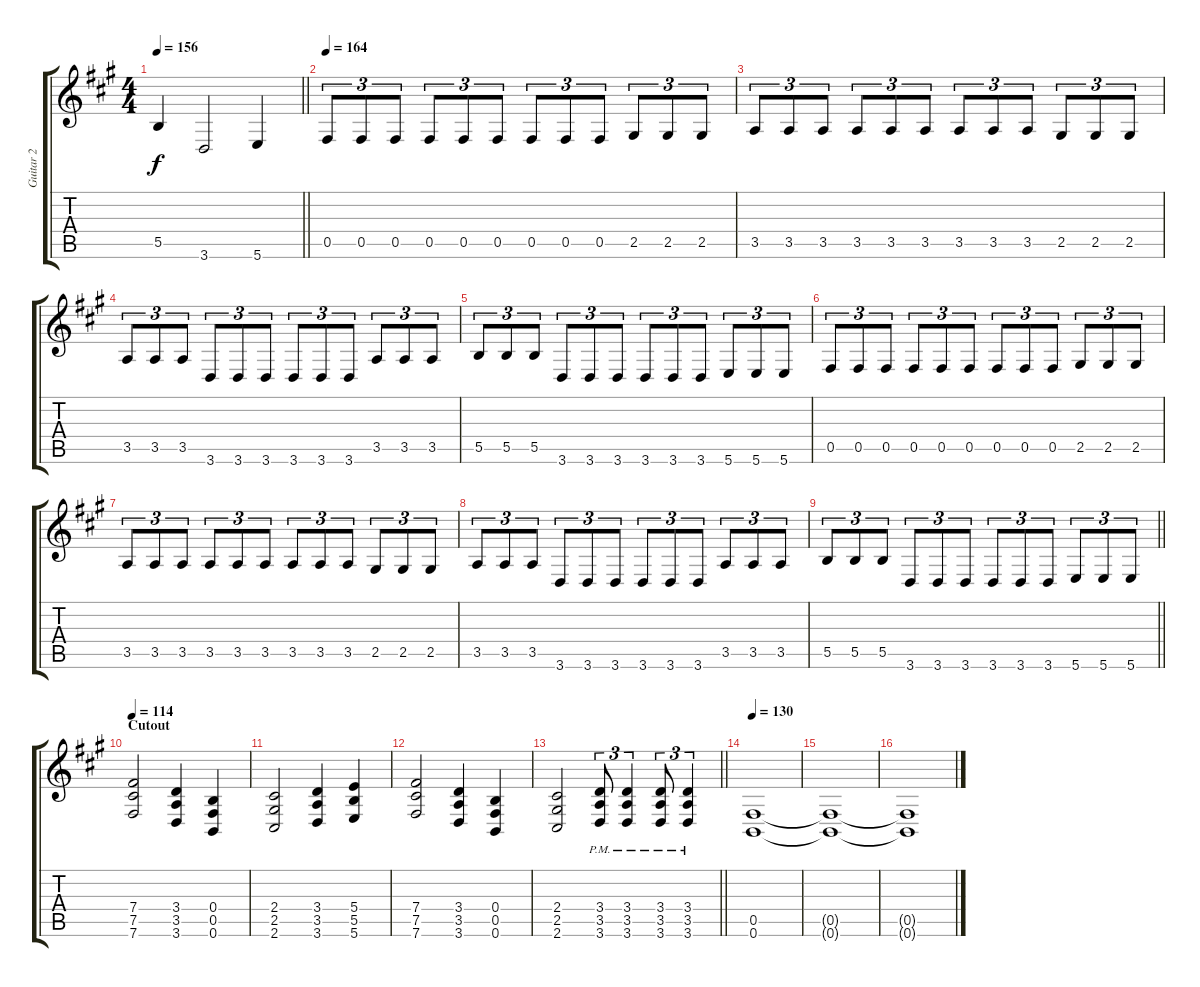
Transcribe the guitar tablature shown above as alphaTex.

\track ("Guitar 2" "Guitar 2") {instrument distortionguitar}
\staff {score tabs}
\tuning (Db4 Ab3 E3 B2 Gb2 B1) {hide}
\ts (4 4)
\tempo 156
\clef g2
\barLineRight lightlight
\ks a
5.5.4{dy f} 3.6.2 5.6.4 |
\section ("" "")
\tempo 164
0.5.8{tu (3 2)} 0.5.8{tu (3 2)} 0.5.8{tu (3 2)} 0.5.8{tu (3 2)} 0.5.8{tu (3 2)} 0.5.8{tu (3 2)} 0.5.8{tu (3 2)} 0.5.8{tu (3 2)} 0.5.8{tu (3 2)} 2.5.8{tu (3 2)} 2.5.8{tu (3 2)} 2.5.8{tu (3 2)} |
3.5.8{tu (3 2)} 3.5.8{tu (3 2)} 3.5.8{tu (3 2)} 3.5.8{tu (3 2)} 3.5.8{tu (3 2)} 3.5.8{tu (3 2)} 3.5.8{tu (3 2)} 3.5.8{tu (3 2)} 3.5.8{tu (3 2)} 2.5.8{tu (3 2)} 2.5.8{tu (3 2)} 2.5.8{tu (3 2)} |
3.5.8{tu (3 2)} 3.5.8{tu (3 2)} 3.5.8{tu (3 2)} 3.6.8{tu (3 2)} 3.6.8{tu (3 2)} 3.6.8{tu (3 2)} 3.6.8{tu (3 2)} 3.6.8{tu (3 2)} 3.6.8{tu (3 2)} 3.5.8{tu (3 2)} 3.5.8{tu (3 2)} 3.5.8{tu (3 2)} |
5.5.8{tu (3 2)} 5.5.8{tu (3 2)} 5.5.8{tu (3 2)} 3.6.8{tu (3 2)} 3.6.8{tu (3 2)} 3.6.8{tu (3 2)} 3.6.8{tu (3 2)} 3.6.8{tu (3 2)} 3.6.8{tu (3 2)} 5.6.8{tu (3 2)} 5.6.8{tu (3 2)} 5.6.8{tu (3 2)} |
0.5.8{tu (3 2)} 0.5.8{tu (3 2)} 0.5.8{tu (3 2)} 0.5.8{tu (3 2)} 0.5.8{tu (3 2)} 0.5.8{tu (3 2)} 0.5.8{tu (3 2)} 0.5.8{tu (3 2)} 0.5.8{tu (3 2)} 2.5.8{tu (3 2)} 2.5.8{tu (3 2)} 2.5.8{tu (3 2)} |
3.5.8{tu (3 2)} 3.5.8{tu (3 2)} 3.5.8{tu (3 2)} 3.5.8{tu (3 2)} 3.5.8{tu (3 2)} 3.5.8{tu (3 2)} 3.5.8{tu (3 2)} 3.5.8{tu (3 2)} 3.5.8{tu (3 2)} 2.5.8{tu (3 2)} 2.5.8{tu (3 2)} 2.5.8{tu (3 2)} |
3.5.8{tu (3 2)} 3.5.8{tu (3 2)} 3.5.8{tu (3 2)} 3.6.8{tu (3 2)} 3.6.8{tu (3 2)} 3.6.8{tu (3 2)} 3.6.8{tu (3 2)} 3.6.8{tu (3 2)} 3.6.8{tu (3 2)} 3.5.8{tu (3 2)} 3.5.8{tu (3 2)} 3.5.8{tu (3 2)} |
\barLineRight lightlight
5.5.8{tu (3 2)} 5.5.8{tu (3 2)} 5.5.8{tu (3 2)} 3.6.8{tu (3 2)} 3.6.8{tu (3 2)} 3.6.8{tu (3 2)} 3.6.8{tu (3 2)} 3.6.8{tu (3 2)} 3.6.8{tu (3 2)} 5.6.8{tu (3 2)} 5.6.8{tu (3 2)} 5.6.8{tu (3 2)} |
\section ("" "Cutout")
\tempo 114
(7.4 7.5 7.6).2{instrument distortionguitar} (3.4 3.5 3.6).4 (0.4 0.5 0.6).4 |
(2.4 2.5 2.6).2 (3.4 3.5 3.6).4 (5.4 5.5 5.6).4 |
(7.4 7.5 7.6).2 (3.4 3.5 3.6).4 (0.4 0.5 0.6).4 |
\barLineRight lightlight
(2.4 2.5 2.6).2 (3.4{pm} 3.5{pm} 3.6{pm}).8{tu (3 2)} (3.4{pm} 3.5{pm} 3.6{pm}).4{tu (3 2)} (3.4{pm} 3.5{pm} 3.6{pm}).8{tu (3 2)} (3.4{pm} 3.5{pm} 3.6{pm}).4{tu (3 2)} |
\section ("" "")
\tempo 130
(0.5 0.6).1 |
(0.5{t} 0.6{t}).1 |
(0.5{t} 0.6{t}).1
